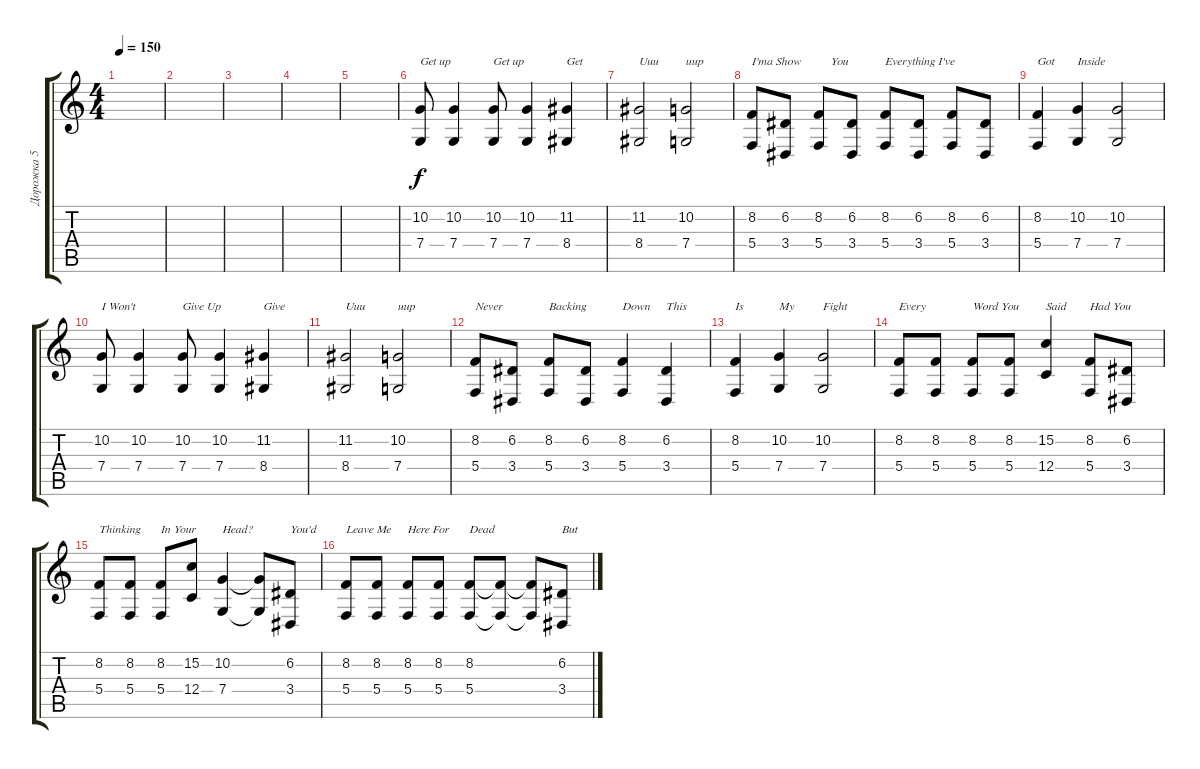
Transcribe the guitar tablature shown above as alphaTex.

\track ("Дорожка 5" "Дорожка 5") {instrument violin}
\staff {score tabs}
\tuning (D4 A3 F3 C3 G2 C2) {hide}
\ts (4 4)
\tempo 150
\clef g2
\ks c
|
|
|
|
|
(10.2 7.4).8{txt "Get up"} (10.2 7.4).4 (10.2 7.4).8{txt "Get up"} (10.2 7.4).4 (11.2 8.4).4{txt "Get"} |
(11.2 8.4).2{txt "Uuu"} (10.2 7.4).2{txt "uup"} |
(8.2 5.4).8{txt "I'ma Show"} (6.2 3.4).8 (8.2 5.4).8{txt "    You"} (6.2 3.4).8 (8.2 5.4).8{txt "Everything I've"} (6.2 3.4).8 (8.2 5.4).8 (6.2 3.4).8 |
(8.2 5.4).4{txt "Got"} (10.2 7.4).4{txt "Inside"} (10.2 7.4).2 |
(10.2 7.4).8{txt "I Won't"} (10.2 7.4).4 (10.2 7.4).8{txt "Give Up"} (10.2 7.4).4 (11.2 8.4).4{txt "Give"} |
(11.2 8.4).2{txt "Uuu"} (10.2 7.4).2{txt "uup"} |
(8.2 5.4).8{txt "Never"} (6.2 3.4).8 (8.2 5.4).8{txt "Backing"} (6.2 3.4).8 (8.2 5.4).4{txt "Down"} (6.2 3.4).4{txt "This"} |
(8.2 5.4).4{txt "Is"} (10.2 7.4).4{txt "My"} (10.2 7.4).2{txt "Fight"} |
(8.2 5.4).8{txt "Every"} (8.2 5.4).8 (8.2 5.4).8{txt "Word You"} (8.2 5.4).8 (15.2 12.4).4{txt "Said"} (8.2 5.4).8{txt "Had You"} (6.2 3.4).8 |
(8.2 5.4).8{txt "Thinking"} (8.2 5.4).8 (8.2 5.4).8{txt "In Your"} (15.2 12.4).8 (10.2 7.4).4{txt "Head?"} (10.2{t} 7.4{t}).8 (6.2 3.4).8{txt "You'd"} |
(8.2 5.4).8{txt "Leave Me"} (8.2 5.4).8 (8.2 5.4).8{txt "Here For"} (8.2 5.4).8 (8.2 5.4).8{txt "Dead"} (8.2{t} 5.4{t}).8 (8.2{t} 5.4{t}).8 (6.2 3.4).8{txt "But"}
